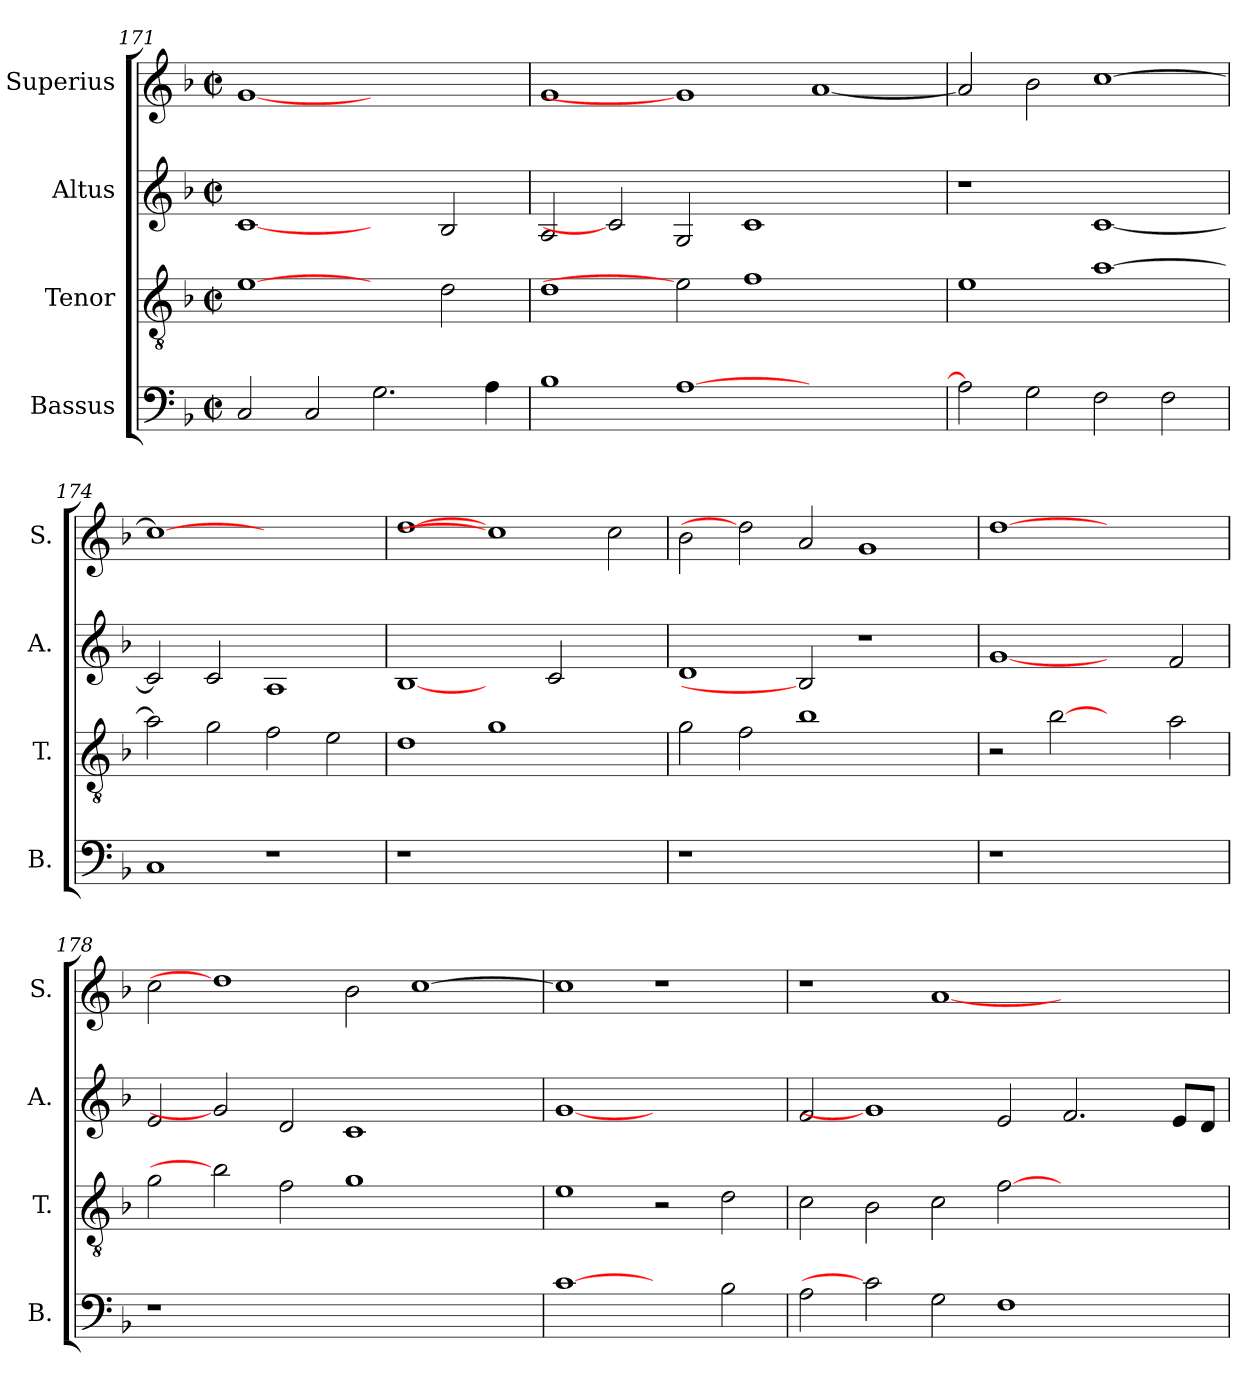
**kern	**kern	**kern	**kern
*part4	*part3	*part2	*part1
*staff4	*staff3	*staff2	*staff1
*I"Bassus	*I"Tenor	*I"Altus	*I"Superius
*I'B.	*I'T.	*I'A.	*I'S.
!!LO:PB:g=z
*clefF4	*clefGv2	*clefG2	*clefG2
*	*ITrd7c12	*	*
*k[b-]	*k[b-]	*k[b-]	*k[b-]
*F:	*F:	*F:	*F:
*M2/2	*M2/2	*M2/2	*M2/2
*met(c|)	*met(c|)	*met(c|)	*met(c|)
=171	=171	=171	=171
2Ci/	[1Ei	[1ci	[1gi
2Ci/	.	.	.
2.Gi\	2ryy	2ryy	1ryy
.	2Di\	2B-i/	.
4Ai\	.	.	.
=172	=172	=172	=172
1B-i	1Di	2Ai/	1gi
.	.	2ci]	.
[>1Ai	2Ei]	2Gi/	1gi]
.	1Fi	1ci	.
1ryy	.	.	[<1ai
.	2ryy	2ryy	.
=173	=173	=173	=173
2Ai\]	1Ei	1r	2ai/]
2Gi\	.	.	2b-i\
2Fi\	[>1Ai	[<1ci	[>1cci
2Fi\	.	.	.
=174	=174	=174	=174
1Ci	2Ai\]	2ci/]	1cci_>
.	2Gi\	2ci/	.
1r	2Fi\	1Ai	1ryy
.	2Ei\	.	.
=175	=175	=175	=175
!LO:N:vis=1	!	!	!
1r	1Di	[1B-i	[1ddi
1.ryy	1Gi	2ryy	1cci]
.	.	2ci/	.
.	2ryy	2ryy	2cci\
!!LO:LB:g=z
=176	=176	=176	=176
!LO:N:vis=1	!	!	!
1r	2Gi\	1di	2b-i\
.	2Fi\	.	2ddi]
1.ryy	1B-i	2B-i]	2ai/
.	.	1r	1gi
.	2ryy	.	.
=177	=177	=177	=177
!LO:N:vis=1	!	!	!
1r	2r	[1gi	[1ddi
.	[2B-i	.	.
1ryy	2ryy	2ryy	1ryy
.	2Ai\	2fi/	.
=178	=178	=178	=178
!LO:N:vis=1	!	!	!
1r	2Gi\	2ei/	2cci\
.	2B-i]	2gi]	1ddi]
0ryy	2Fi\	2di/	.
.	1Gi	1ci	2b-i\
.	.	.	[>1cci
.	2ryy	2ryy	.
=179	=179	=179	=179
[1ci	1Ei	[1gi	1cci]
2ryy	2r	1ryy	1r
2B-i\	2Di\	.	.
=180	=180	=180	=180
2Ai\	2Ci\	2fi/	1r
2ci]	2BB-i\	1gi]	.
2Gi\	2Ci\	.	[<1ai
1Fi	[>2Fi\	2ei/	.
.	1ryy	2.fi/	1ryy
2ryy	.	.	.
.	.	8ei/L	.
.	.	8di/J	.
=	=	=	=
*-	*-	*-	*-
